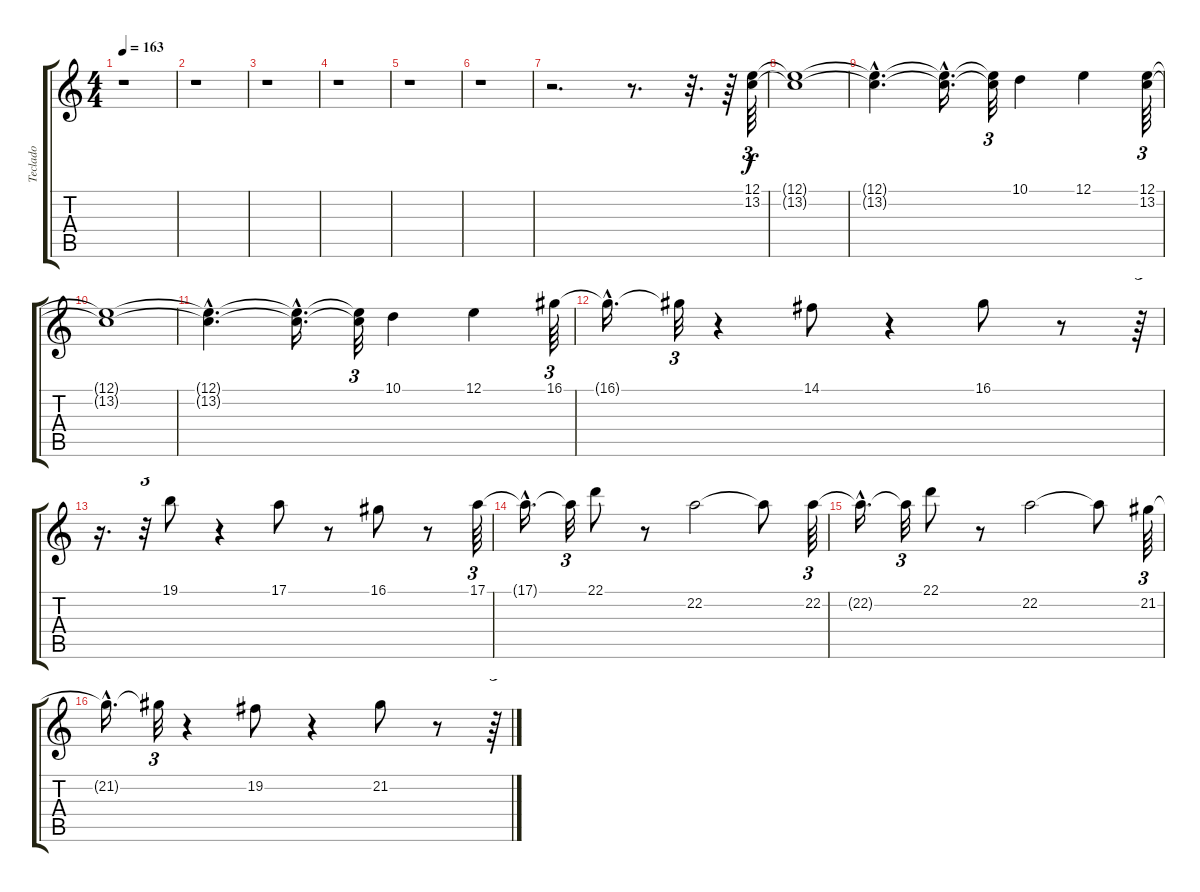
\track ("Teclado" "Teclado") {instrument flute}
\staff {score tabs}
\tuning (E4 B3 G3 D3 A2 E2) {hide}
\ts (4 4)
\tempo 163
\clef g2
\ks c
r.1{dy f} |
r.1 |
r.1 |
r.1 |
r.1 |
r.1 |
r.2{d} r.8{d} r.32{d} r.64 (12.1 13.2).64{tu (3 2)} |
(12.1{t} 13.2{t}).1 |
(12.1{hac t} 13.2{hac t}).4{d} (12.1{hac t} 13.2{hac t}).16{d} (12.1{t} 13.2{t}).32{tu (3 2)} 10.1.4 12.1.4 (12.1 13.2).64{tu (3 2)} |
(12.1{t} 13.2{t}).1 |
(12.1{hac t} 13.2{hac t}).4{d} (12.1{hac t} 13.2{hac t}).16{d} (12.1{t} 13.2{t}).32{tu (3 2)} 10.1.4 12.1.4 16.1.64{tu (3 2)} |
16.1{hac t}.16{d} 16.1{t}.32{tu (3 2)} r.4 14.1.8 r.4 16.1.8 r.8 r.64{tu (3 2)} |
r.16{d} r.32{tu (3 2)} 19.1.8 r.4 17.1.8 r.8 16.1.8 r.8 17.1.64{tu (3 2)} |
17.1{hac t}.16{d} 17.1{t}.32{tu (3 2)} 22.1.8 r.8 22.2.2 22.2{t}.8 22.2.64{tu (3 2)} |
22.2{hac t}.16{d} 22.2{t}.32{tu (3 2)} 22.1.8 r.8 22.2.2 22.2{t}.8 21.2.64{tu (3 2)} |
21.2{hac t}.16{d} 21.2{t}.32{tu (3 2)} r.4 19.2.8 r.4 21.2.8 r.8 r.64{tu (3 2)}
